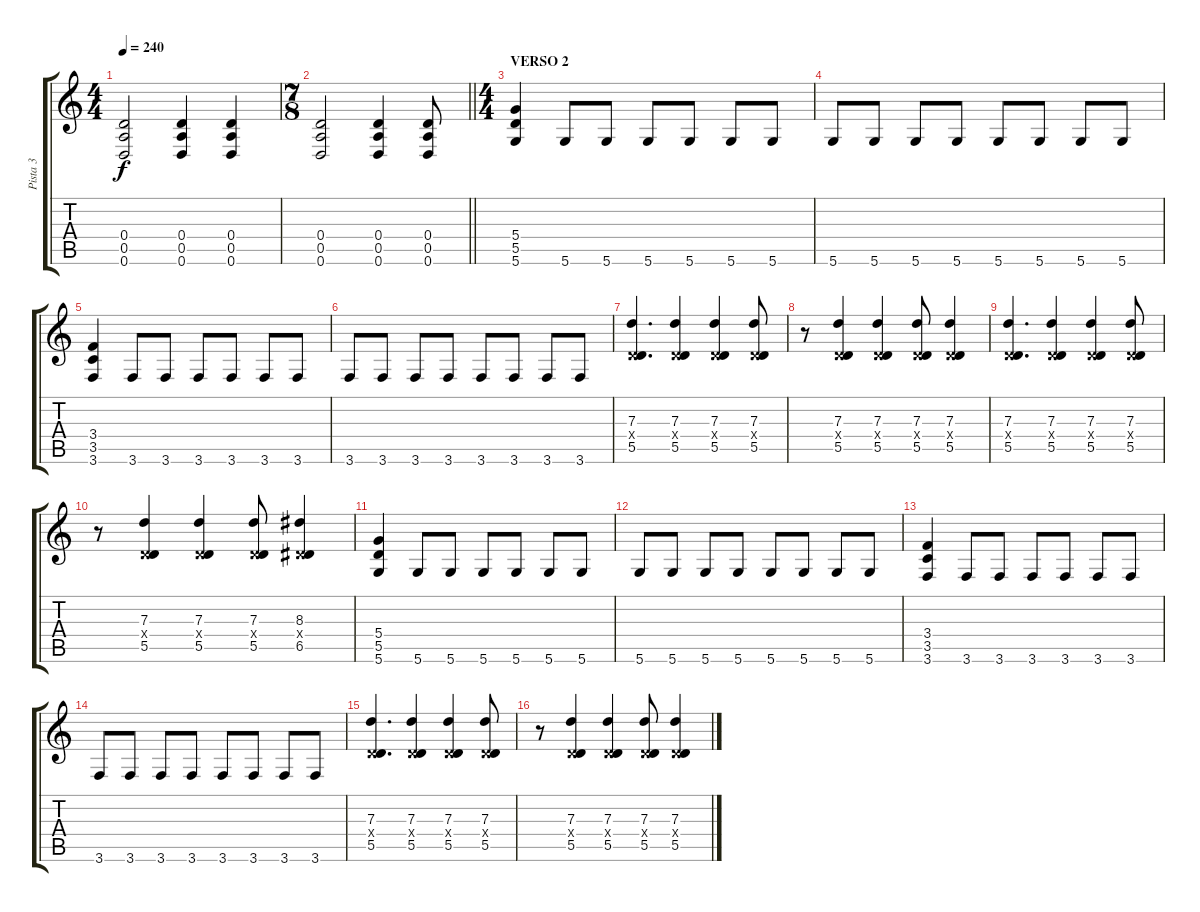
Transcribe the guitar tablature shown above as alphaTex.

\track ("Pista 3" "Pista 3") {instrument distortionguitar}
\staff {score tabs}
\tuning (E4 B3 G3 D3 A2 D2) {hide}
\ts (4 4)
\tempo 240
\clef g2
\ks c
(0.4 0.5 0.6).2{dy f} (0.4 0.5 0.6).4 (0.4 0.5 0.6).4 |
\ts (7 8)
\barLineRight lightlight
(0.4 0.5 0.6).2 (0.4 0.5 0.6).4 (0.4 0.5 0.6).8 |
\ts (4 4)
\section ("" "VERSO 2 ")
(5.4 5.5 5.6).4 5.6.8 5.6.8 5.6.8 5.6.8 5.6.8 5.6.8 |
5.6.8 5.6.8 5.6.8 5.6.8 5.6.8 5.6.8 5.6.8 5.6.8 |
(3.4 3.5 3.6).4 3.6.8 3.6.8 3.6.8 3.6.8 3.6.8 3.6.8 |
3.6.8 3.6.8 3.6.8 3.6.8 3.6.8 3.6.8 3.6.8 3.6.8 |
(7.3 0.4{x} 5.5).4{d} (7.3 0.4{x} 5.5).4 (7.3 0.4{x} 5.5).4 (7.3 0.4{x} 5.5).8 |
r.8 (7.3 0.4{x} 5.5).4 (7.3 0.4{x} 5.5).4 (7.3 0.4{x} 5.5).8 (7.3 0.4{x} 5.5).4 |
(7.3 0.4{x} 5.5).4{d} (7.3 0.4{x} 5.5).4 (7.3 0.4{x} 5.5).4 (7.3 0.4{x} 5.5).8 |
r.8 (7.3 0.4{x} 5.5).4 (7.3 0.4{x} 5.5).4 (7.3 0.4{x} 5.5).8 (8.3 0.4{x} 6.5).4 |
(5.4 5.5 5.6).4 5.6.8 5.6.8 5.6.8 5.6.8 5.6.8 5.6.8 |
5.6.8 5.6.8 5.6.8 5.6.8 5.6.8 5.6.8 5.6.8 5.6.8 |
(3.4 3.5 3.6).4 3.6.8 3.6.8 3.6.8 3.6.8 3.6.8 3.6.8 |
3.6.8 3.6.8 3.6.8 3.6.8 3.6.8 3.6.8 3.6.8 3.6.8 |
(7.3 0.4{x} 5.5).4{d} (7.3 0.4{x} 5.5).4 (7.3 0.4{x} 5.5).4 (7.3 0.4{x} 5.5).8 |
r.8 (7.3 0.4{x} 5.5).4 (7.3 0.4{x} 5.5).4 (7.3 0.4{x} 5.5).8 (7.3 0.4{x} 5.5).4
